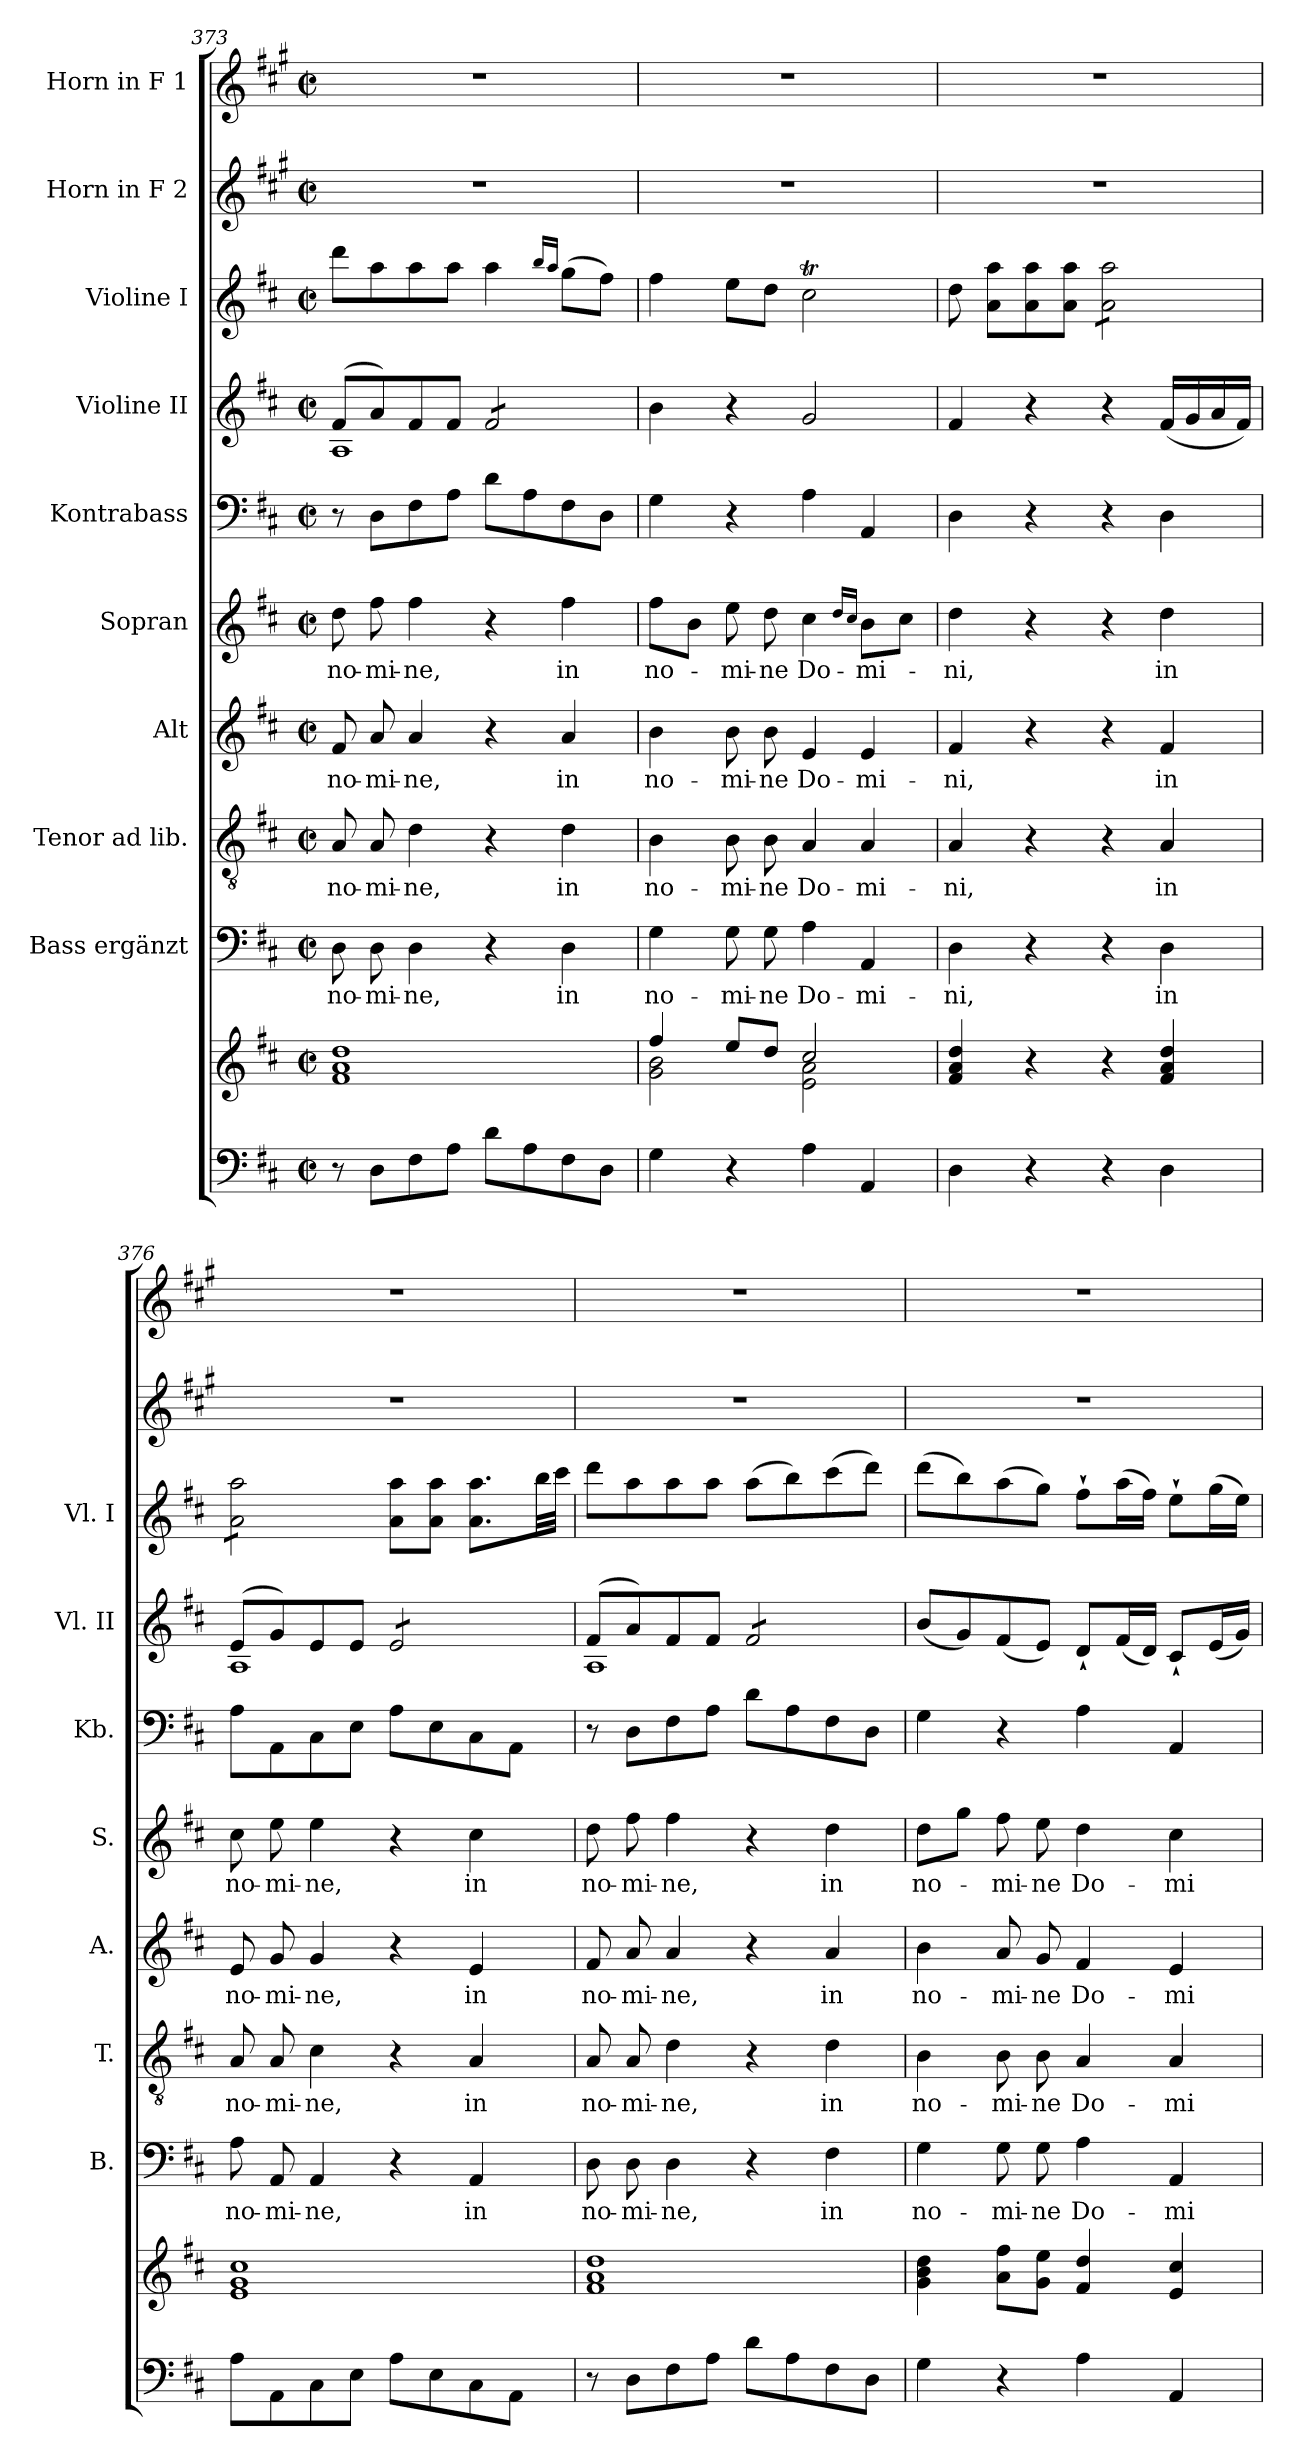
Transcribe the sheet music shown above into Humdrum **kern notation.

**kern	**kern	**kern	**text	**kern	**text	**kern	**text	**kern	**text	**kern	**kern	**kern	**kern	**kern
*part10	*part10	*part9	*part9	*part8	*part8	*part7	*part7	*part6	*part6	*part5	*part4	*part3	*part2	*part1
*staff11	*staff10	*staff9	*staff9	*staff8	*staff8	*staff7	*staff7	*staff6	*staff6	*staff5	*staff4	*staff3	*staff2	*staff1
*	*	*I"Bass ergänzt	*	*I"Tenor ad lib.	*	*I"Alt	*	*I"Sopran	*	*I"Kontrabass	*I"Violine II	*I"Violine I	*I"Horn in F 2	*I"Horn in F 1
*	*	*I'B.	*	*I'T.	*	*I'A.	*	*I'S.	*	*I'Kb.	*I'Vl. II	*I'Vl. I	*	*
*clefF4	*clefG2	*clefF4	*	*clefGv2	*	*clefG2	*	*clefG2	*	*clefF4	*clefG2	*clefG2	*clefG2	*clefG2
*	*	*	*	*	*	*	*	*	*	*ITrd7c12	*	*	*ITrd4c7	*ITrd4c7
*k[f#c#]	*k[f#c#]	*k[f#c#]	*	*k[f#c#]	*	*k[f#c#]	*	*k[f#c#]	*	*k[f#c#]	*k[f#c#]	*k[f#c#]	*k[f#c#]	*k[f#c#]
*D:	*D:	*D:	*	*D:	*	*D:	*	*D:	*	*D:	*D:	*D:	*D:	*D:
*M2/2	*M2/2	*M2/2	*	*M2/2	*	*M2/2	*	*M2/2	*	*M2/2	*M2/2	*M2/2	*M2/2	*M2/2
*met(c|)	*met(c|)	*met(c|)	*	*met(c|)	*	*met(c|)	*	*met(c|)	*	*met(c|)	*met(c|)	*met(c|)	*met(c|)	*met(c|)
=373	=373	=373	=373	=373	=373	=373	=373	=373	=373	=373	=373	=373	=373	=373
!	!	!	!LO:LY:b	!	!LO:LY:b	!	!LO:LY:b	!	!LO:LY:b	!	!	!	!	!
*	*	*	*	*	*	*	*	*	*	*	*^	*	*	*
8r	1f# 1a 1dd	8D\	no-	8A/	no-	8f#/	no-	8dd\	no-	8r	(>8f#/L	1A	8ddd\L	1r	1r
!	!	!	!LO:LY:b	!	!LO:LY:b	!	!LO:LY:b	!	!LO:LY:b	!	!	!	!	!	!
8D\L	.	8D\	-mi-	8A/	-mi-	8a/	-mi-	8ff#\	-mi-	8DD\L	8a/)	.	8aa\	.	.
!	!	!	!LO:LY:b	!	!LO:LY:b	!	!LO:LY:b	!	!LO:LY:b	!	!	!	!	!	!
8F#\	.	4D\	-ne,	4d\	-ne,	4a/	-ne,	4ff#\	-ne,	8FF#\	8f#/	.	8aa\	.	.
8A\J	.	.	.	.	.	.	.	.	.	8AA\J	8f#/J	.	8aa\J	.	.
*	*	*	*	*	*	*	*	*	*	*	*tremolo	*	*	*	*
8d\L	.	4r	.	4r	.	4r	.	4r	.	8D\L	8f#/L	.	4aa\	.	.
8A\	.	.	.	.	.	.	.	.	.	8AA\	8f#/	.	.	.	.
.	.	.	.	.	.	.	.	.	.	.	.	.	16qbb/LL	.	.
.	.	.	.	.	.	.	.	.	.	.	.	.	16qaa/JJ	.	.
!	!	!	!LO:LY:b	!	!LO:LY:b	!	!LO:LY:b	!	!LO:LY:b	!	!	!	!	!	!
8F#\	.	4D\	in	4d\	in	4a/	in	4ff#\	in	8FF#\	8f#/	.	(>8gg\L	.	.
8D\J	.	.	.	.	.	.	.	.	.	8DD\J	8f#/J	.	8ff#\J)	.	.
*	*	*	*	*	*	*	*	*	*	*	*Xtremolo	*	*	*	*
*	*	*	*	*	*	*	*	*	*	*	*v	*v	*	*	*
!!LO:PB:g=z
=374	=374	=374	=374	=374	=374	=374	=374	=374	=374	=374	=374	=374	=374	=374
*	*^	*	*	*	*	*	*	*	*	*	*	*	*	*
!	!	!	!	!LO:LY:b	!	!LO:LY:b	!	!LO:LY:b	!	!LO:LY:b	!	!	!	!	!
4G\	4ff#/	2g\ 2b\	4G\	no-	4B\	no-	4b\	no-	8ff#\L	no-	4GG\	4b\	4ff#\	1r	1r
.	.	.	.	.	.	.	.	.	8b\J	.	.	.	.	.	.
!	!	!	!	!LO:LY:b	!	!LO:LY:b	!	!LO:LY:b	!	!LO:LY:b	!	!	!	!	!
4r	8ee/L	.	8G\	-mi-	8B\	-mi-	8b\	-mi-	8ee\	-mi-	4r	4r	8ee\L	.	.
!	!	!	!	!LO:LY:b	!	!LO:LY:b	!	!LO:LY:b	!	!LO:LY:b	!	!	!	!	!
.	8dd/J	.	8G\	-ne	8B\	-ne	8b\	-ne	8dd\	-ne	.	.	8dd\J	.	.
!	!	!	!	!LO:LY:b	!	!LO:LY:b	!	!LO:LY:b	!	!LO:LY:b	!	!	!	!	!
4A\	2cc#/	2e\ 2a\	4A\	Do-	4A/	Do-	4e/	Do-	4cc#\	Do-	4AA\	2g/	2cc#t\	.	.
.	.	.	.	.	.	.	.	.	16qdd/LL	.	.	.	.	.	.
.	.	.	.	.	.	.	.	.	16qcc#/JJ	.	.	.	.	.	.
!	!	!	!	!LO:LY:b	!	!LO:LY:b	!	!LO:LY:b	!	!LO:LY:b	!	!	!	!	!
4AA/	.	.	4AA/	-mi-	4A/	-mi-	4e/	-mi-	8b\L	-mi-	4AAA/	.	.	.	.
.	.	.	.	.	.	.	.	.	8cc#\J	.	.	.	.	.	.
*	*v	*v	*	*	*	*	*	*	*	*	*	*	*	*	*
=375	=375	=375	=375	=375	=375	=375	=375	=375	=375	=375	=375	=375	=375	=375
!	!	!	!LO:LY:b	!	!LO:LY:b	!	!LO:LY:b	!	!LO:LY:b	!	!	!	!	!
4D\	4f#/ 4a/ 4dd/	4D\	-ni,	4A/	-ni,	4f#/	-ni,	4dd\	-ni,	4DD\	4f#/	8dd\	1r	1r
.	.	.	.	.	.	.	.	.	.	.	.	8a\ 8aa\L	.	.
4r	4r	4r	.	4r	.	4r	.	4r	.	4r	4r	8a\ 8aa\	.	.
.	.	.	.	.	.	.	.	.	.	.	.	8a\ 8aa\J	.	.
*	*	*	*	*	*	*	*	*	*	*	*	*tremolo	*	*
4r	4r	4r	.	4r	.	4r	.	4r	.	4r	4r	8a\ 8aa\L	.	.
.	.	.	.	.	.	.	.	.	.	.	.	8a\ 8aa\	.	.
!	!	!	!LO:LY:b	!	!LO:LY:b	!	!LO:LY:b	!	!LO:LY:b	!	!	!	!	!
4D\	4f#/ 4a/ 4dd/	4D\	in	4A/	in	4f#/	in	4dd\	in	4DD\	(<16f#/LL	8a\ 8aa\	.	.
.	.	.	.	.	.	.	.	.	.	.	16g/	.	.	.
.	.	.	.	.	.	.	.	.	.	.	16a/	8a\ 8aa\J	.	.
.	.	.	.	.	.	.	.	.	.	.	16f#/JJ)	.	.	.
=376	=376	=376	=376	=376	=376	=376	=376	=376	=376	=376	=376	=376	=376	=376
!	!	!	!LO:LY:b	!	!LO:LY:b	!	!LO:LY:b	!	!LO:LY:b	!	!	!	!	!
*	*	*	*	*	*	*	*	*	*	*	*^	*	*	*
8A\L	1e 1g 1cc#	8A\	no-	8A/	no-	8e/	no-	8cc#\	no-	8AA\L	(>8e/L	1A	8a\ 8aa\L	1r	1r
!	!	!	!LO:LY:b	!	!LO:LY:b	!	!LO:LY:b	!	!LO:LY:b	!	!	!	!	!	!
8AA\	.	8AA/	-mi-	8A/	-mi-	8g/	-mi-	8ee\	-mi-	8AAA\	8g/)	.	8a\ 8aa\	.	.
!	!	!	!LO:LY:b	!	!LO:LY:b	!	!LO:LY:b	!	!LO:LY:b	!	!	!	!	!	!
8C#\	.	4AA/	-ne,	4c#\	-ne,	4g/	-ne,	4ee\	-ne,	8CC#\	8e/	.	8a\ 8aa\	.	.
8E\J	.	.	.	.	.	.	.	.	.	8EE\J	8e/J	.	8a\ 8aa\J	.	.
*	*	*	*	*	*	*	*	*	*	*	*	*	*Xtremolo	*	*
*	*	*	*	*	*	*	*	*	*	*	*tremolo	*	*	*	*
8A\L	.	4r	.	4r	.	4r	.	4r	.	8AA\L	8e/L	.	8a\ 8aa\L	.	.
8E\	.	.	.	.	.	.	.	.	.	8EE\	8e/	.	8a\ 8aa\J	.	.
!	!	!	!LO:LY:b	!	!LO:LY:b	!	!LO:LY:b	!	!LO:LY:b	!	!	!	!	!	!
8C#\	.	4AA/	in	4A/	in	4e/	in	4cc#\	in	8CC#\	8e/	.	8.a\ 8.aa\L	.	.
8AA\J	.	.	.	.	.	.	.	.	.	8AAA\J	8e/J	.	.	.	.
*	*	*	*	*	*	*	*	*	*	*	*Xtremolo	*	*	*	*
.	.	.	.	.	.	.	.	.	.	.	.	.	32bb\LL	.	.
.	.	.	.	.	.	.	.	.	.	.	.	.	32ccc#\JJJ	.	.
!!LO:PB:g=z
=377	=377	=377	=377	=377	=377	=377	=377	=377	=377	=377	=377	=377	=377	=377	=377
!	!	!	!LO:LY:b	!	!LO:LY:b	!	!LO:LY:b	!	!LO:LY:b	!	!	!	!	!	!
8r	1f# 1a 1dd	8D\	no-	8A/	no-	8f#/	no-	8dd\	no-	8r	(>8f#/L	1A	8ddd\L	1r	1r
!	!	!	!LO:LY:b	!	!LO:LY:b	!	!LO:LY:b	!	!LO:LY:b	!	!	!	!	!	!
8D\L	.	8D\	-mi-	8A/	-mi-	8a/	-mi-	8ff#\	-mi-	8DD\L	8a/)	.	8aa\	.	.
!	!	!	!LO:LY:b	!	!LO:LY:b	!	!LO:LY:b	!	!LO:LY:b	!	!	!	!	!	!
8F#\	.	4D\	-ne,	4d\	-ne,	4a/	-ne,	4ff#\	-ne,	8FF#\	8f#/	.	8aa\	.	.
8A\J	.	.	.	.	.	.	.	.	.	8AA\J	8f#/J	.	8aa\J	.	.
*	*	*	*	*	*	*	*	*	*	*	*tremolo	*	*	*	*
8d\L	.	4r	.	4r	.	4r	.	4r	.	8D\L	8f#/L	.	(>8aa\L	.	.
8A\	.	.	.	.	.	.	.	.	.	8AA\	8f#/	.	8bb\)	.	.
!	!	!	!LO:LY:b	!	!LO:LY:b	!	!LO:LY:b	!	!LO:LY:b	!	!	!	!	!	!
8F#\	.	4F#\	in	4d\	in	4a/	in	4dd\	in	8FF#\	8f#/	.	(>8ccc#\	.	.
8D\J	.	.	.	.	.	.	.	.	.	8DD\J	8f#/J	.	8ddd\J)	.	.
*	*	*	*	*	*	*	*	*	*	*	*Xtremolo	*	*	*	*
*	*	*	*	*	*	*	*	*	*	*	*v	*v	*	*	*
=378	=378	=378	=378	=378	=378	=378	=378	=378	=378	=378	=378	=378	=378	=378
!	!	!	!LO:LY:b	!	!LO:LY:b	!	!LO:LY:b	!	!LO:LY:b	!	!	!	!	!
4G\	4g\ 4b\ 4dd\	4G\	no-	4B\	no-	4b\	no-	8dd\L	no-	4GG\	(<8b/L	(>8ddd\L	1r	1r
.	.	.	.	.	.	.	.	8gg\J	.	.	8g/)	8bb\)	.	.
!	!	!	!LO:LY:b	!	!LO:LY:b	!	!LO:LY:b	!	!LO:LY:b	!	!	!	!	!
4r	8a\ 8ff#\L	8G\	-mi-	8B\	-mi-	8a/	-mi-	8ff#\	-mi-	4r	(<8f#/	(>8aa\	.	.
!	!	!	!LO:LY:b	!	!LO:LY:b	!	!LO:LY:b	!	!LO:LY:b	!	!	!	!	!
.	8g\ 8ee\J	8G\	-ne	8B\	-ne	8g/	-ne	8ee\	-ne	.	8e/J)	8gg\J)	.	.
!	!	!	!LO:LY:b	!	!LO:LY:b	!	!LO:LY:b	!	!LO:LY:b	!	!	!	!	!
4A\	4f#/ 4dd/	4A\	Do-	4A/	Do-	4f#/	Do-	4dd\	Do-	4AA\	8d`</L	8ff#`>\L	.	.
.	.	.	.	.	.	.	.	.	.	.	(<16f#/L	(>16aa\L	.	.
.	.	.	.	.	.	.	.	.	.	.	16d/JJ)	16ff#\JJ)	.	.
!	!	!	!LO:LY:b	!	!LO:LY:b	!	!LO:LY:b	!	!LO:LY:b	!	!	!	!	!
4AA/	4e/ 4cc#/	4AA/	-mi-	4A/	-mi-	4e/	-mi-	4cc#\	-mi-	4AAA/	8c#`</L	8ee`>\L	.	.
.	.	.	.	.	.	.	.	.	.	.	(<16e/L	(>16gg\L	.	.
.	.	.	.	.	.	.	.	.	.	.	16g/JJ)	16ee\JJ)	.	.
=	=	=	=	=	=	=	=	=	=	=	=	=	=	=
*-	*-	*-	*-	*-	*-	*-	*-	*-	*-	*-	*-	*-	*-	*-
